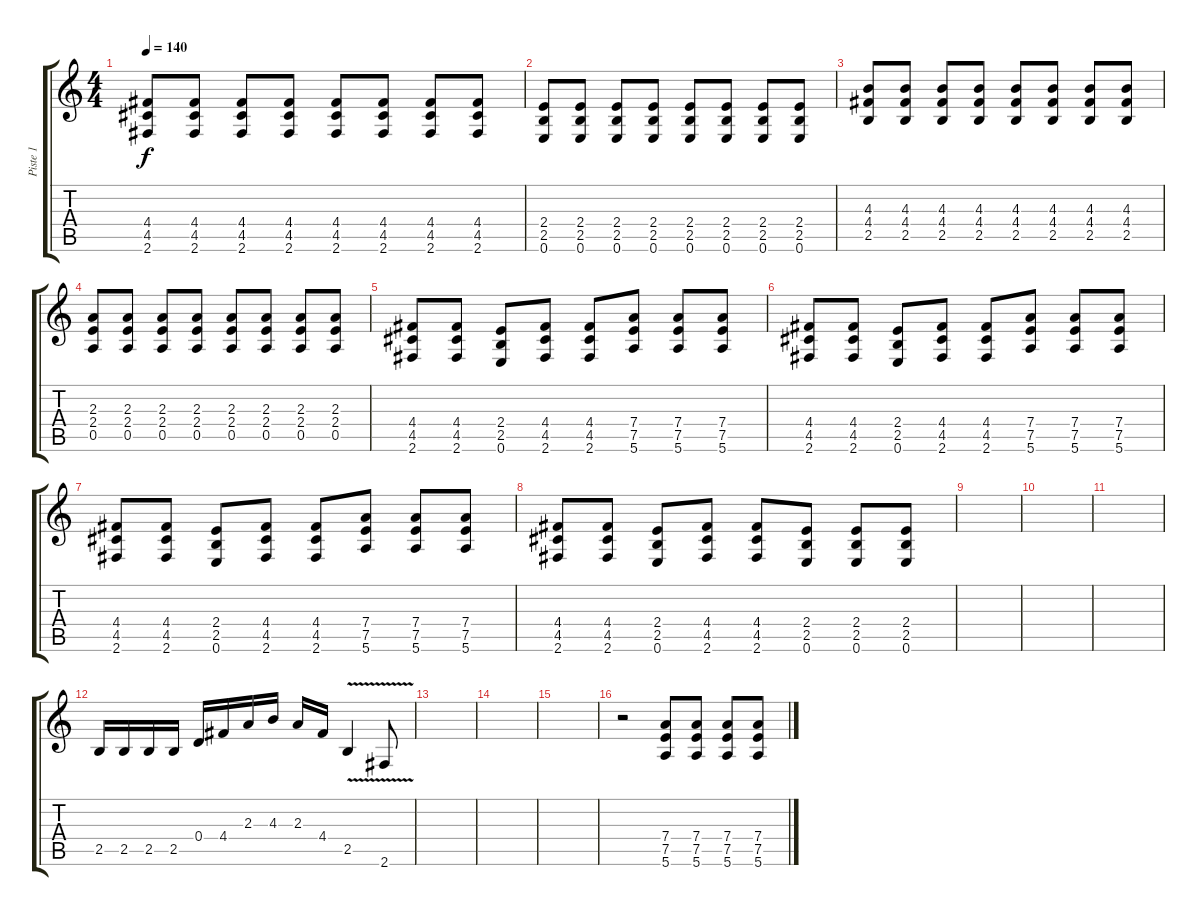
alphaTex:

\track ("Piste 1" "Piste 1") {instrument distortionguitar}
\staff {score tabs}
\tuning (E4 B3 G3 D3 A2 E2) {hide}
\ts (4 4)
\tempo 140
\clef g2
\ks c
(4.4 4.5 2.6).8{dy f} (4.4 4.5 2.6).8 (4.4 4.5 2.6).8 (4.4 4.5 2.6).8 (4.4 4.5 2.6).8 (4.4 4.5 2.6).8 (4.4 4.5 2.6).8 (4.4 4.5 2.6).8 |
(2.4 2.5 0.6).8 (2.4 2.5 0.6).8 (2.4 2.5 0.6).8 (2.4 2.5 0.6).8 (2.4 2.5 0.6).8 (2.4 2.5 0.6).8 (2.4 2.5 0.6).8 (2.4 2.5 0.6).8 |
(4.3 4.4 2.5).8 (4.3 4.4 2.5).8 (4.3 4.4 2.5).8 (4.3 4.4 2.5).8 (4.3 4.4 2.5).8 (4.3 4.4 2.5).8 (4.3 4.4 2.5).8 (4.3 4.4 2.5).8 |
(2.3 2.4 0.5).8 (2.3 2.4 0.5).8 (2.3 2.4 0.5).8 (2.3 2.4 0.5).8 (2.3 2.4 0.5).8 (2.3 2.4 0.5).8 (2.3 2.4 0.5).8 (2.3 2.4 0.5).8 |
(4.4 4.5 2.6).8 (4.4 4.5 2.6).8 (2.4 2.5 0.6).8 (4.4 4.5 2.6).8 (4.4 4.5 2.6).8 (7.4 7.5 5.6).8 (7.4 7.5 5.6).8 (7.4 7.5 5.6).8 |
(4.4 4.5 2.6).8 (4.4 4.5 2.6).8 (2.4 2.5 0.6).8 (4.4 4.5 2.6).8 (4.4 4.5 2.6).8 (7.4 7.5 5.6).8 (7.4 7.5 5.6).8 (7.4 7.5 5.6).8 |
(4.4 4.5 2.6).8 (4.4 4.5 2.6).8 (2.4 2.5 0.6).8 (4.4 4.5 2.6).8 (4.4 4.5 2.6).8 (7.4 7.5 5.6).8 (7.4 7.5 5.6).8 (7.4 7.5 5.6).8 |
(4.4 4.5 2.6).8 (4.4 4.5 2.6).8 (2.4 2.5 0.6).8 (4.4 4.5 2.6).8 (4.4 4.5 2.6).8 (2.4 2.5 0.6).8 (2.4 2.5 0.6).8 (2.4 2.5 0.6).8 |
|
|
|
2.5.16 2.5.16 2.5.16 2.5.16 0.4.16 4.4.16 2.3.16 4.3.16 2.3.16 4.4.16 2.5{v}.4 2.6{v}.8 |
|
|
|
r.2 (7.4 7.5 5.6).8 (7.4 7.5 5.6).8 (7.4 7.5 5.6).8 (7.4 7.5 5.6).8
